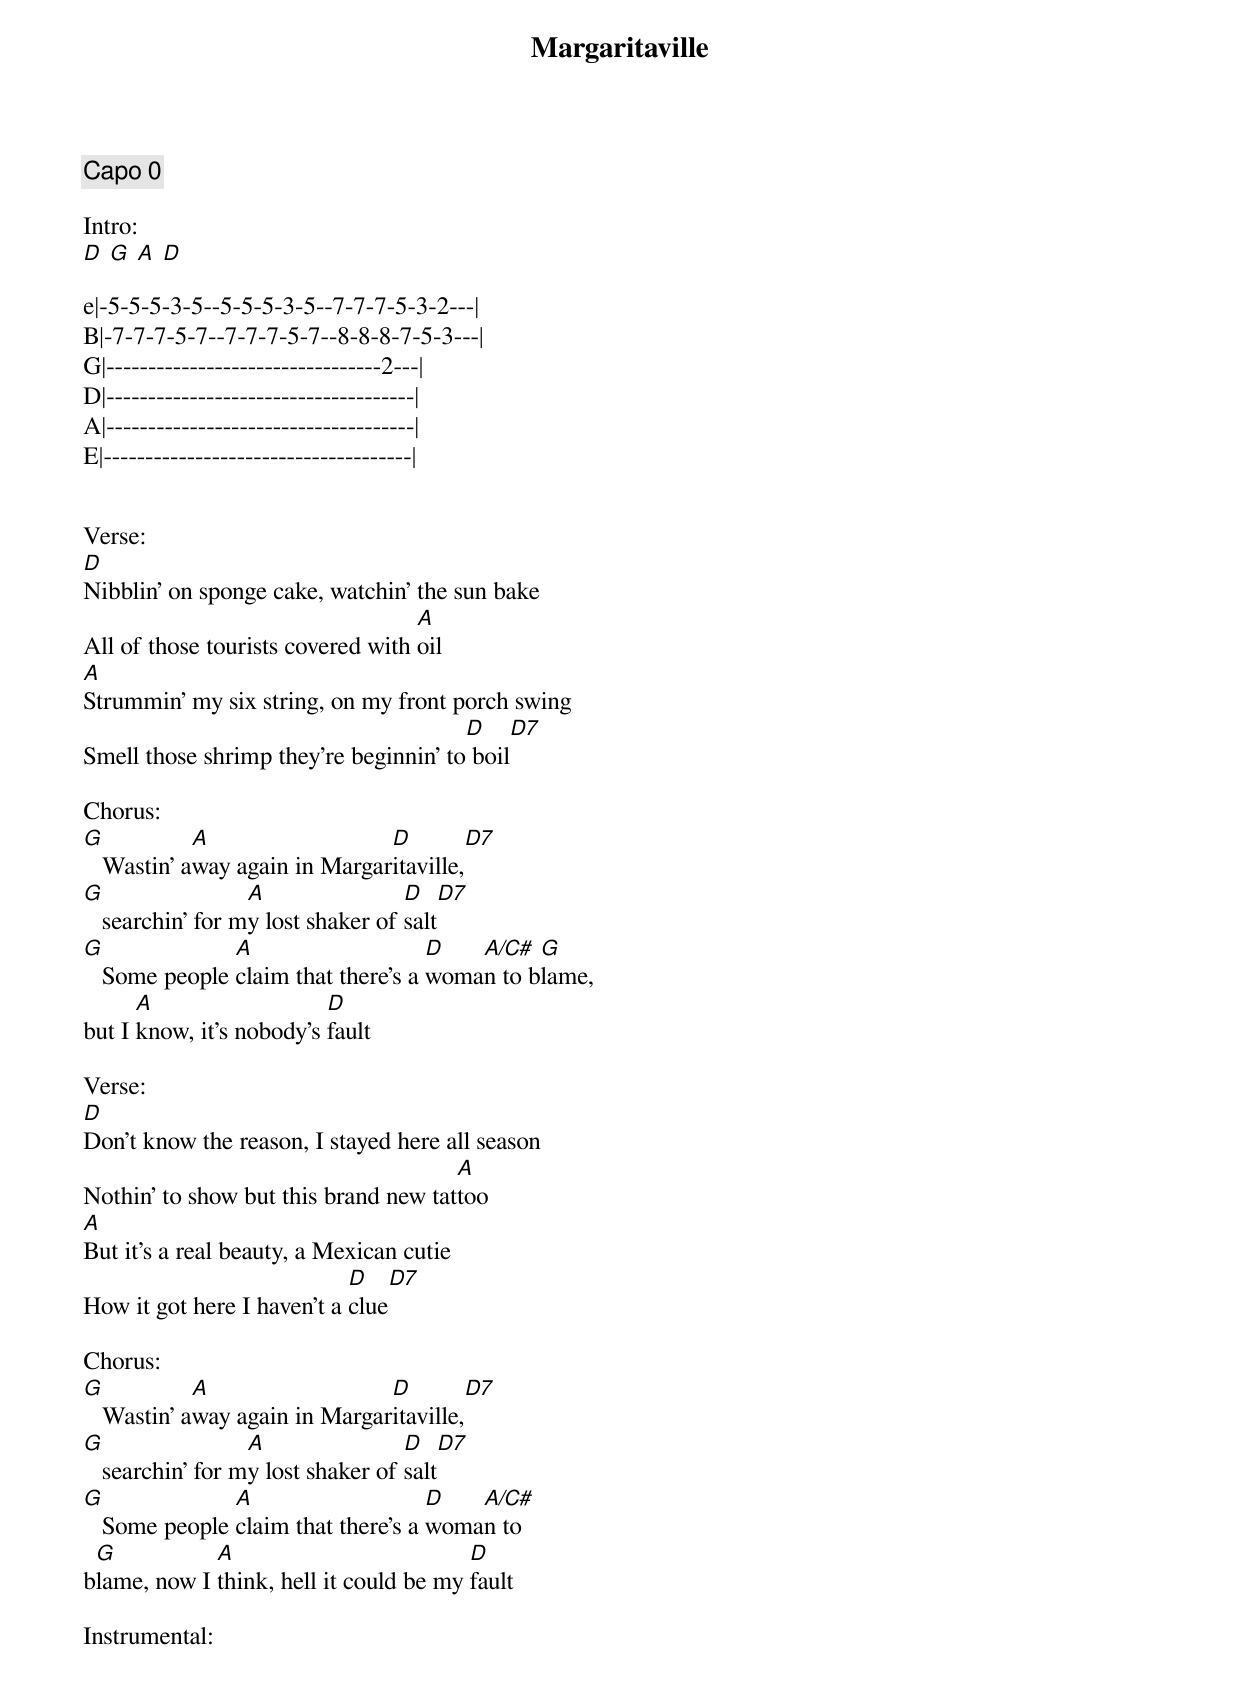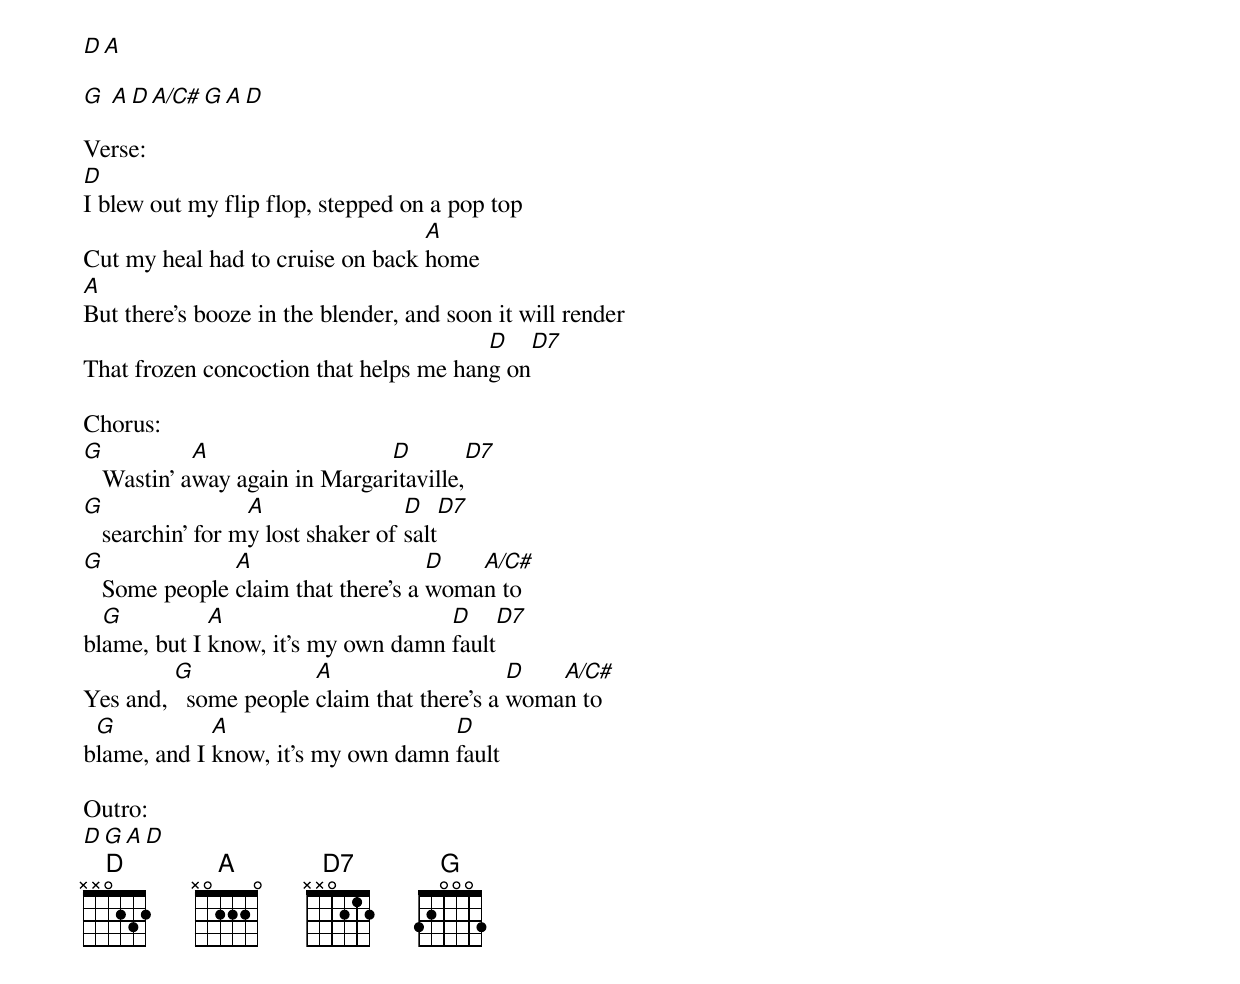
{title:Margaritaville}
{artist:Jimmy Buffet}
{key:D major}
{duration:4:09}
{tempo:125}
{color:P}

{comment: Capo 0}

Intro:
[D  G  A  D]

e|-5-5-5-3-5--5-5-5-3-5--7-7-7-5-3-2---|
B|-7-7-7-5-7--7-7-7-5-7--8-8-8-7-5-3---|
G|---------------------------------2---|
D|-------------------------------------|
A|-------------------------------------|
E|-------------------------------------|


Verse:
[D]Nibblin' on sponge cake, watchin' the sun bake
All of those tourists covered with [A]oil
[A]Strummin' my six string, on my front porch swing
Smell those shrimp they're beginnin' to[D] boil[D7]

Chorus:
[G]   Wastin' a[A]way again in Margar[D]itaville,[D7]
[G]   searchin' for m[A]y lost shaker of [D]salt[D7]
[G]   Some people [A]claim that there's a [D]woma[A/C#]n to b[G]lame,
but I [A]know, it's nobody's [D]fault

Verse:
[D]Don't know the reason, I stayed here all season
Nothin' to show but this brand new tat[A]too
[A]But it's a real beauty, a Mexican cutie
How it got here I haven't a [D]clue[D7]

Chorus:
[G]   Wastin' a[A]way again in Margar[D]itaville,[D7]
[G]   searchin' for m[A]y lost shaker of [D]salt[D7]
[G]   Some people [A]claim that there's a [D]woma[A/C#]n to
b[G]lame, now I [A]think, hell it could be my [D]fault

Instrumental:
[D][A]

[G] [A][D][A/C#][G][A][D]

Verse:
[D]I blew out my flip flop, stepped on a pop top
Cut my heal had to cruise on back [A]home
[A]But there's booze in the blender, and soon it will render
That frozen concoction that helps me han[D]g on[D7]

Chorus:
[G]   Wastin' a[A]way again in Margar[D]itaville,[D7]
[G]   searchin' for m[A]y lost shaker of [D]salt[D7]
[G]   Some people [A]claim that there's a [D]woma[A/C#]n to
bl[G]ame, but I [A]know, it's my own damn [D]fault[D7]
Yes and, [G]  some people [A]claim that there's a [D]woma[A/C#]n to
b[G]lame, and I [A]know, it's my own damn [D]fault

Outro:
[D][G][A][D]
